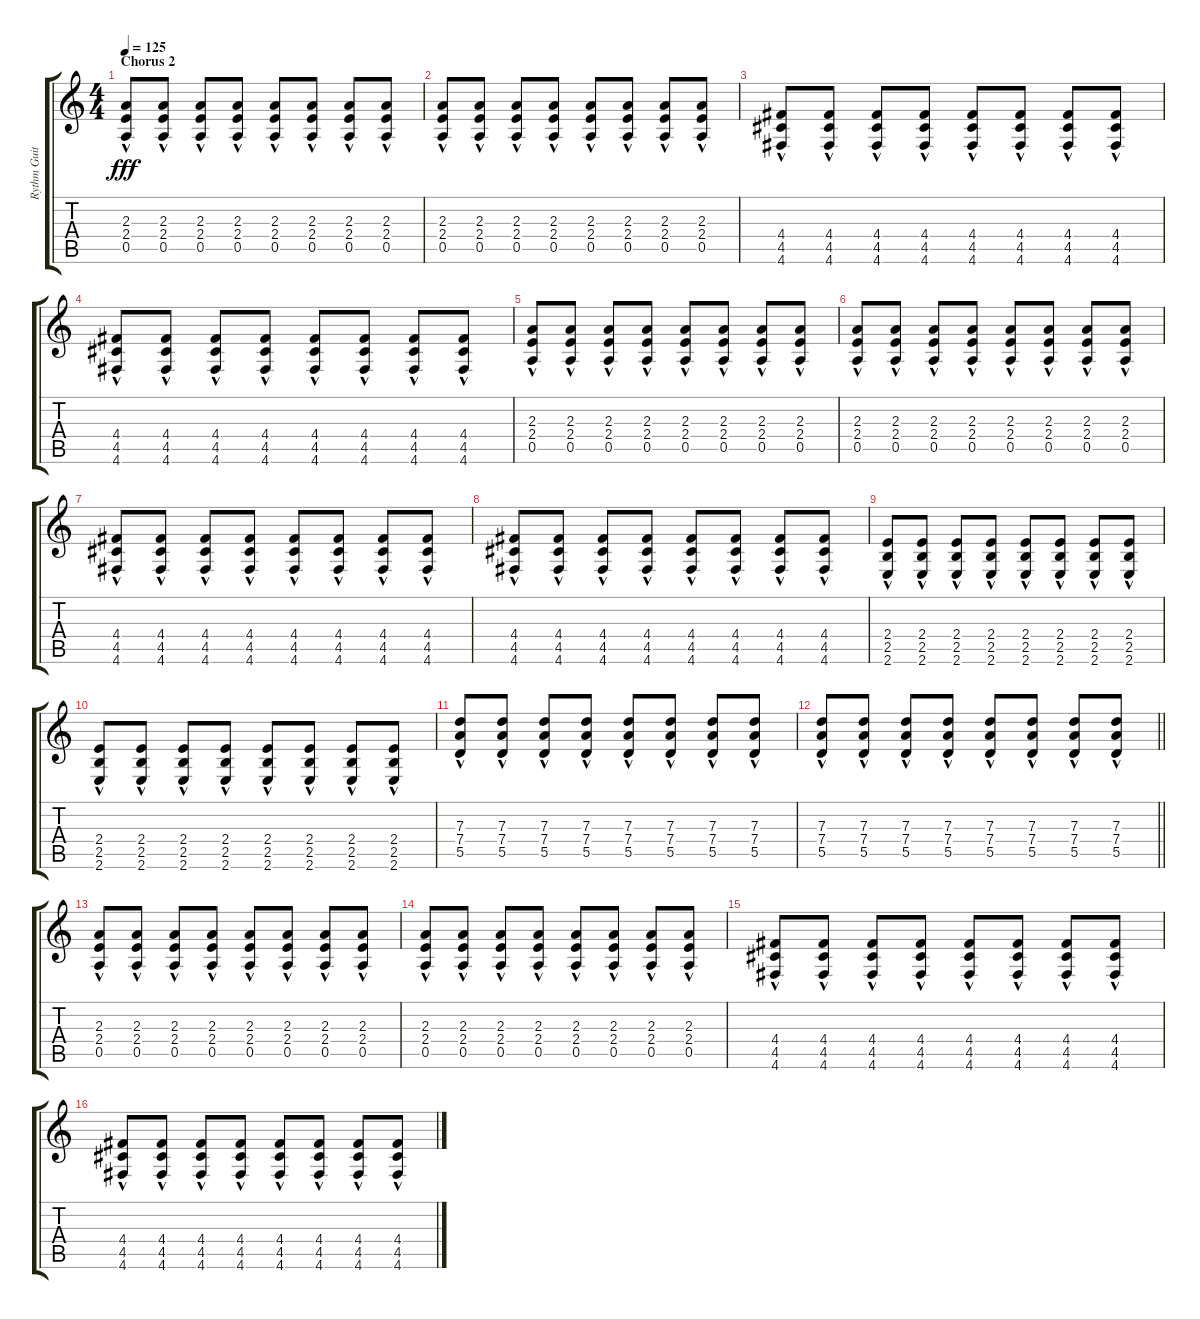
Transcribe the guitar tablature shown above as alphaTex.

\track ("Rythm Guitar #2" "Rythm Guit") {instrument overdrivenguitar}
\staff {score tabs}
\tuning (E4 B3 G3 D3 A2 D2) {hide}
\ts (4 4)
\section ("" "Chorus 2")
\tempo 125
\clef g2
\ks c
(2.3 2.4 0.5{hac}).8{dy fff} (2.3 2.4 0.5{hac}).8 (2.3 2.4 0.5{hac}).8 (2.3 2.4 0.5{hac}).8 (2.3 2.4 0.5{hac}).8 (2.3 2.4 0.5{hac}).8 (2.3 2.4 0.5{hac}).8 (2.3 2.4 0.5{hac}).8 |
(2.3 2.4 0.5{hac}).8 (2.3 2.4 0.5{hac}).8 (2.3 2.4 0.5{hac}).8 (2.3 2.4 0.5{hac}).8 (2.3 2.4 0.5{hac}).8 (2.3 2.4 0.5{hac}).8 (2.3 2.4 0.5{hac}).8 (2.3 2.4 0.5{hac}).8 |
(4.4 4.5{hac} 4.6).8 (4.4 4.5{hac} 4.6).8 (4.4 4.5{hac} 4.6).8 (4.4 4.5{hac} 4.6).8 (4.4 4.5{hac} 4.6).8 (4.4 4.5{hac} 4.6).8 (4.4 4.5{hac} 4.6).8 (4.4 4.5{hac} 4.6).8 |
(4.4 4.5{hac} 4.6).8 (4.4 4.5{hac} 4.6).8 (4.4 4.5{hac} 4.6).8 (4.4 4.5{hac} 4.6).8 (4.4 4.5{hac} 4.6).8 (4.4 4.5{hac} 4.6).8 (4.4 4.5{hac} 4.6).8 (4.4 4.5{hac} 4.6).8 |
(2.3 2.4 0.5{hac}).8 (2.3 2.4 0.5{hac}).8 (2.3 2.4 0.5{hac}).8 (2.3 2.4 0.5{hac}).8 (2.3 2.4 0.5{hac}).8 (2.3 2.4 0.5{hac}).8 (2.3 2.4 0.5{hac}).8 (2.3 2.4 0.5{hac}).8 |
(2.3 2.4 0.5{hac}).8 (2.3 2.4 0.5{hac}).8 (2.3 2.4 0.5{hac}).8 (2.3 2.4 0.5{hac}).8 (2.3 2.4 0.5{hac}).8 (2.3 2.4 0.5{hac}).8 (2.3 2.4 0.5{hac}).8 (2.3 2.4 0.5{hac}).8 |
(4.4 4.5{hac} 4.6).8 (4.4 4.5{hac} 4.6).8 (4.4 4.5{hac} 4.6).8 (4.4 4.5{hac} 4.6).8 (4.4 4.5{hac} 4.6).8 (4.4 4.5{hac} 4.6).8 (4.4 4.5{hac} 4.6).8 (4.4 4.5{hac} 4.6).8 |
(4.4 4.5{hac} 4.6).8 (4.4 4.5{hac} 4.6).8 (4.4 4.5{hac} 4.6).8 (4.4 4.5{hac} 4.6).8 (4.4 4.5{hac} 4.6).8 (4.4 4.5{hac} 4.6).8 (4.4 4.5{hac} 4.6).8 (4.4 4.5{hac} 4.6).8 |
(2.4{hac} 2.5 2.6).8 (2.4{hac} 2.5 2.6).8 (2.4{hac} 2.5 2.6).8 (2.4{hac} 2.5 2.6).8 (2.4{hac} 2.5 2.6).8 (2.4{hac} 2.5 2.6).8 (2.4{hac} 2.5 2.6).8 (2.4{hac} 2.5 2.6).8 |
(2.4{hac} 2.5 2.6).8 (2.4{hac} 2.5 2.6).8 (2.4{hac} 2.5 2.6).8 (2.4{hac} 2.5 2.6).8 (2.4{hac} 2.5 2.6).8 (2.4{hac} 2.5 2.6).8 (2.4{hac} 2.5 2.6).8 (2.4{hac} 2.5 2.6).8 |
(7.3 7.4{hac} 5.5).8 (7.3 7.4{hac} 5.5).8 (7.3 7.4{hac} 5.5).8 (7.3 7.4{hac} 5.5).8 (7.3 7.4{hac} 5.5).8 (7.3 7.4{hac} 5.5).8 (7.3 7.4{hac} 5.5).8 (7.3 7.4{hac} 5.5).8 |
\barLineRight lightlight
(7.3 7.4{hac} 5.5).8 (7.3 7.4{hac} 5.5).8 (7.3 7.4{hac} 5.5).8 (7.3 7.4{hac} 5.5).8 (7.3 7.4{hac} 5.5).8 (7.3 7.4{hac} 5.5).8 (7.3 7.4{hac} 5.5).8 (7.3 7.4{hac} 5.5).8 |
(2.3 2.4 0.5{hac}).8 (2.3 2.4 0.5{hac}).8 (2.3 2.4 0.5{hac}).8 (2.3 2.4 0.5{hac}).8 (2.3 2.4 0.5{hac}).8 (2.3 2.4 0.5{hac}).8 (2.3 2.4 0.5{hac}).8 (2.3 2.4 0.5{hac}).8 |
(2.3 2.4 0.5{hac}).8 (2.3 2.4 0.5{hac}).8 (2.3 2.4 0.5{hac}).8 (2.3 2.4 0.5{hac}).8 (2.3 2.4 0.5{hac}).8 (2.3 2.4 0.5{hac}).8 (2.3 2.4 0.5{hac}).8 (2.3 2.4 0.5{hac}).8 |
(4.4 4.5{hac} 4.6).8 (4.4 4.5{hac} 4.6).8 (4.4 4.5{hac} 4.6).8 (4.4 4.5{hac} 4.6).8 (4.4 4.5{hac} 4.6).8 (4.4 4.5{hac} 4.6).8 (4.4 4.5{hac} 4.6).8 (4.4 4.5{hac} 4.6).8 |
(4.4 4.5{hac} 4.6).8 (4.4 4.5{hac} 4.6).8 (4.4 4.5{hac} 4.6).8 (4.4 4.5{hac} 4.6).8 (4.4 4.5{hac} 4.6).8 (4.4 4.5{hac} 4.6).8 (4.4 4.5{hac} 4.6).8 (4.4 4.5{hac} 4.6).8
